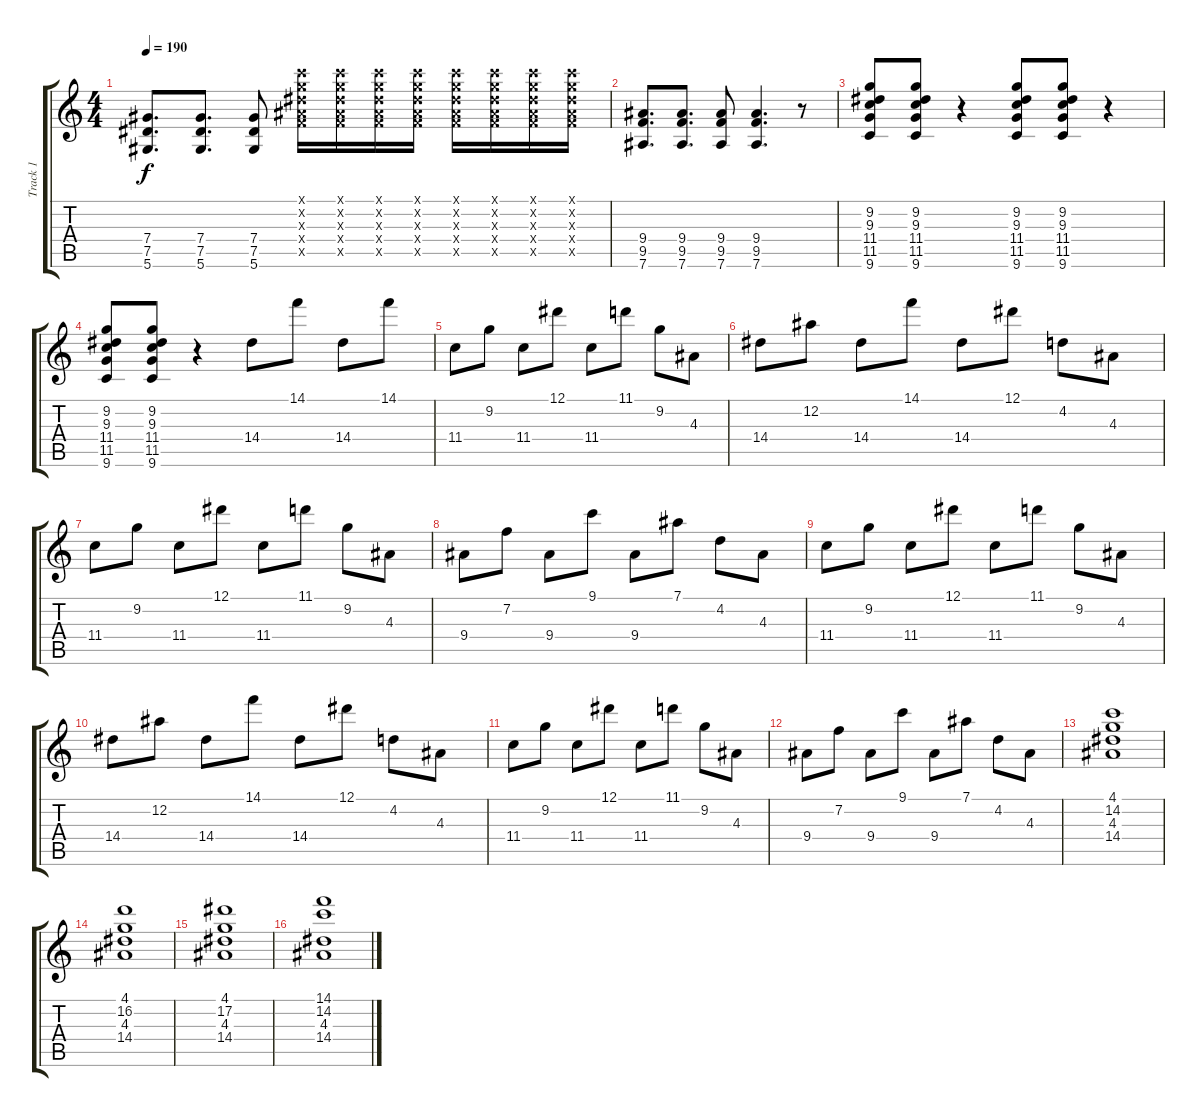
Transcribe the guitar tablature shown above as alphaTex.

\track ("Track 1" "Track 1") {instrument acousticguitarsteel}
\staff {score tabs}
\tuning (Eb4 Bb3 Gb3 Db3 Ab2 Eb2) {hide}
\ts (4 4)
\tempo 190
\clef g2
\ks c
(7.4 7.5 5.6).8{d dy f} (7.4 7.5 5.6).8{d} (7.4 7.5 5.6).8 (9.1{x} 9.2{x} 9.3{x} 9.4{x} 9.5{x}).16 (9.1{x} 9.2{x} 9.3{x} 9.4{x} 9.5{x}).16 (9.1{x} 9.2{x} 9.3{x} 9.4{x} 9.5{x}).16 (9.1{x} 9.2{x} 9.3{x} 9.4{x} 9.5{x}).16 (9.1{x} 9.2{x} 9.3{x} 9.4{x} 9.5{x}).16 (9.1{x} 9.2{x} 9.3{x} 9.4{x} 9.5{x}).16 (9.1{x} 9.2{x} 9.3{x} 9.4{x} 9.5{x}).16 (9.1{x} 9.2{x} 9.3{x} 9.4{x} 9.5{x}).16 |
(9.4 9.5 7.6).8{d} (9.4 9.5 7.6).8{d} (9.4 9.5 7.6).8 (9.4 9.5 7.6).4{d} r.8 |
(9.2 9.3 11.4 11.5 9.6).8 (9.2 9.3 11.4 11.5 9.6).8 r.4 (9.2 9.3 11.4 11.5 9.6).8 (9.2 9.3 11.4 11.5 9.6).8 r.4 |
(9.2 9.3 11.4 11.5 9.6).8 (9.2 9.3 11.4 11.5 9.6).8 r.4 14.4.8 14.1.8 14.4.8 14.1.8 |
11.4.8 9.2.8 11.4.8 12.1.8 11.4.8 11.1.8 9.2.8 4.3.8 |
14.4.8 12.2.8 14.4.8 14.1.8 14.4.8 12.1.8 4.2.8 4.3.8 |
11.4.8 9.2.8 11.4.8 12.1.8 11.4.8 11.1.8 9.2.8 4.3.8 |
9.4.8 7.2.8 9.4.8 9.1.8 9.4.8 7.1.8 4.2.8 4.3.8 |
11.4.8 9.2.8 11.4.8 12.1.8 11.4.8 11.1.8 9.2.8 4.3.8 |
14.4.8 12.2.8 14.4.8 14.1.8 14.4.8 12.1.8 4.2.8 4.3.8 |
11.4.8 9.2.8 11.4.8 12.1.8 11.4.8 11.1.8 9.2.8 4.3.8 |
9.4.8 7.2.8 9.4.8 9.1.8 9.4.8 7.1.8 4.2.8 4.3.8 |
(4.1 14.2 4.3 14.4).1 |
(4.1 16.2 4.3 14.4).1 |
(4.1 17.2 4.3 14.4).1 |
(14.1 14.2 4.3 14.4).1
